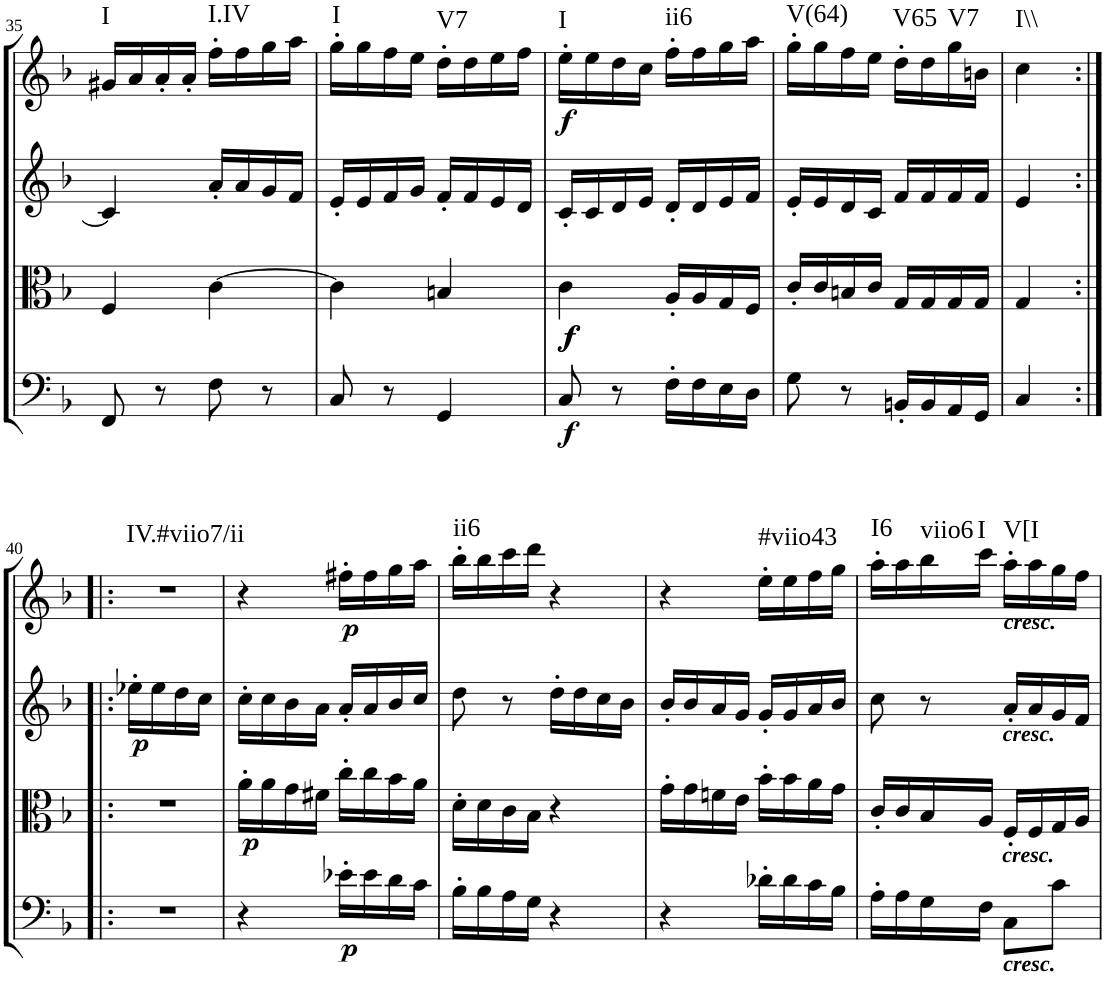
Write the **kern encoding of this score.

**kern	**dynam	**kern	**dynam	**kern	**dynam	**kern	**dynam	**harte
*part4	*part4	*part3	*part3	*part2	*part2	*part1	*part1	*part1
*staff4	*staff4	*staff3	*staff3	*staff2	*staff2	*staff1	*staff1	*
*I"Cello	*	*I"Viola	*	*I"2nd Violin	*	*I"1st Violin	*	*
*	*	*I'Vla	*	*I'Vln	*	*I'Vln	*	*
!!LO:PB:g=z
*clefF4	*	*clefC3	*	*clefG2	*	*clefG2	*	*
*k[b-]	*	*k[b-]	*	*k[b-]	*	*k[b-]	*	*
*F:	*	*F:	*	*F:	*	*F:	*	*
*M2/4	*	*M2/4	*	*M2/4	*	*M2/4	*	*
=35	=35	=35	=35	=35	=35	=35	=35	=35
!	!	!	!	!	!	!	!	!LO:H:kt=I
8FF/	.	4F/	.	4c/]	.	16g#X/LL	.	N
.	.	.	.	.	.	16a/	.	.
8r	.	.	.	.	.	16a'/	.	.
.	.	.	.	.	.	16a'/JJ	.	.
!	!	!	!	!	!	!	!	!LO:H:kt=I.IV
8F\	.	[4c\	.	16a'/LL	.	16ff'\LL	.	N
.	.	.	.	16a/	.	16ff\	.	.
8r	.	.	.	16g/	.	16gg\	.	.
.	.	.	.	16f/JJ	.	16aa\JJ	.	.
=36	=36	=36	=36	=36	=36	=36	=36	=36
!	!	!	!	!	!	!	!	!LO:H:kt=I
8C/	.	4c\]	.	16e'/LL	.	16gg'\LL	.	N
.	.	.	.	16e/	.	16gg\	.	.
8r	.	.	.	16f/	.	16ff\	.	.
.	.	.	.	16g/JJ	.	16ee\JJ	.	.
!	!	!	!	!	!	!	!	!LO:H:kt=V7
4GG/	.	4Bn/	.	16f'/LL	.	16dd'\LL	.	N
.	.	.	.	16f/	.	16dd\	.	.
.	.	.	.	16e/	.	16ee\	.	.
.	.	.	.	16d/JJ	.	16ff\JJ	.	.
=37	=37	=37	=37	=37	=37	=37	=37	=37
!	!LO:DY:b	!	!LO:DY:b	!	!	!	!	!
!	!	!	!LO:DY:n=1:b	!	!	!	!LO:DY:b	!LO:H:kt=I
8C/	f	4c\	f f	16c'/LL	.	16ee'\LL	f	N
.	.	.	.	16c/	.	16ee\	.	.
8r	.	.	.	16d/	.	16dd\	.	.
.	.	.	.	16e/JJ	.	16cc\JJ	.	.
!	!	!	!	!	!	!	!	!LO:H:kt=ii6
16F'\LL	.	16A'/LL	.	16d'/LL	.	16ff'\LL	.	N
16F\	.	16A/	.	16d/	.	16ff\	.	.
16E\	.	16G/	.	16e/	.	16gg\	.	.
16D\JJ	.	16F/JJ	.	16f/JJ	.	16aa\JJ	.	.
=38	=38	=38	=38	=38	=38	=38	=38	=38
!	!	!	!	!	!	!	!	!LO:H:kt=V(64)
8G\	.	16c'/LL	.	16e'/LL	.	16gg'\LL	.	N
.	.	16c/	.	16e/	.	16gg\	.	.
8r	.	16Bn/	.	16d/	.	16ff\	.	.
.	.	16c/JJ	.	16c/JJ	.	16ee\JJ	.	.
!	!	!	!	!	!	!	!	!LO:H:kt=V65
16BBn'/LL	.	16G/LL	.	16f/LL	.	16dd'\LL	.	N
16BB/	.	16G/	.	16f/	.	16dd\	.	.
!	!	!	!	!	!	!	!	!LO:H:kt=V7
16AA/	.	16G/	.	16f/	.	16gg\	.	N
16GG/JJ	.	16G/JJ	.	16f/JJ	.	16bn\JJ	.	.
=39	=39	=39	=39	=39	=39	=39	=39	=39
!	!	!	!	!	!	!	!	!LO:H:kt=I\\
4C/	.	4G/	.	4e/	.	4cc\	.	N
!!LO:LB:g=z
=40:|!|:	=40:|!|:	=40:|!|:	=40:|!|:	=40:|!|:	=40:|!|:	=40:|!|:	=40:|!|:	=40:|!|:
!	!	!	!	!	!LO:DY:b	!	!	!LO:H:kt=IV.#viio7/ii
2r	.	2r	.	16ee-X'\LL	p	2r	.	N
.	.	.	.	16ee-\	.	.	.	.
.	.	.	.	16dd\	.	.	.	.
.	.	.	.	16cc\JJ	.	.	.	.
.	.	.	.	4ryy	.	.	.	.
=41	=41	=41	=41	=41	=41	=41	=41	=41
!	!	!	!LO:DY:b	!	!	!	!	!
4r	.	16a'\LL	p	16cc'\LL	.	4r	.	.
.	.	16a\	.	16cc\	.	.	.	.
.	.	16g\	.	16b-\	.	.	.	.
.	.	16f#X\JJ	.	16a\JJ	.	.	.	.
!	!LO:DY:b	!	!	!	!	!	!LO:DY:b	!
16e-X'\LL	p	16cc'\LL	.	16a'/LL	.	16ff#X'\LL	p	.
16e-\	.	16cc\	.	16a/	.	16ff#\	.	.
16d\	.	16b-\	.	16b-/	.	16gg\	.	.
16c\JJ	.	16a\JJ	.	16cc/JJ	.	16aa\JJ	.	.
=42	=42	=42	=42	=42	=42	=42	=42	=42
!	!	!	!	!	!	!	!	!LO:H:kt=ii6
16B-'\LL	.	16d'\LL	.	8dd\	.	16bb-'\LL	.	N
16B-\	.	16d\	.	.	.	16bb-\	.	.
16A\	.	16c\	.	8r	.	16ccc\	.	.
16G\JJ	.	16B-\JJ	.	.	.	16ddd\JJ	.	.
4r	.	4r	.	16dd'\LL	.	4r	.	.
.	.	.	.	16dd\	.	.	.	.
.	.	.	.	16cc\	.	.	.	.
.	.	.	.	16b-\JJ	.	.	.	.
=43	=43	=43	=43	=43	=43	=43	=43	=43
4r	.	16g'\LL	.	16b-'/LL	.	4r	.	.
.	.	16g\	.	16b-/	.	.	.	.
.	.	16fn\	.	16a/	.	.	.	.
.	.	16e\JJ	.	16g/JJ	.	.	.	.
!	!	!	!	!	!	!	!	!LO:H:kt=#viio43
16d-X'\LL	.	16b-'\LL	.	16g'/LL	.	16ee'\LL	.	N
16d-\	.	16b-\	.	16g/	.	16ee\	.	.
16c\	.	16a\	.	16a/	.	16ff\	.	.
16B-\JJ	.	16g\JJ	.	16b-/JJ	.	16gg\JJ	.	.
=44	=44	=44	=44	=44	=44	=44	=44	=44
!	!	!	!	!	!	!	!	!LO:H:kt=I6
16A'\LL	.	16c'/LL	.	8cc\	.	16aa'\LL	.	N
16A\	.	16c/	.	.	.	16aa\	.	.
!	!	!	!	!	!	!	!	!LO:H:kt=viio6
16G\	.	16B-/	.	8r	.	16bb-\	.	N
!	!	!	!	!	!	!	!	!LO:H:kt=I
16F\JJ	.	16A/JJ	.	.	.	16ccc\JJ	.	N
!	!	!	!	!	!	!LO:TX:a:Bi:t=cresc.	!	!
!	!	!	!	!LO:TX:b:Bi:t=cresc.	!	!	!	!
!	!	!LO:TX:b:Bi:t=cresc.	!	!	!	!	!	!
!LO:TX:b:Bi:t=cresc.	!	!	!	!	!	!	!	!LO:H:kt=V[I
8C\L	.	16F'/LL	.	16a'/LL	.	16aa'\LL	.	N
.	.	16F/	.	16a/	.	16aa\	.	.
8c\J	.	16G/	.	16g/	.	16gg\	.	.
.	.	16A/JJ	.	16f/JJ	.	16ff\JJ	.	.
=	=	=	=	=	=	=	=	=
*-	*-	*-	*-	*-	*-	*-	*-	*-
